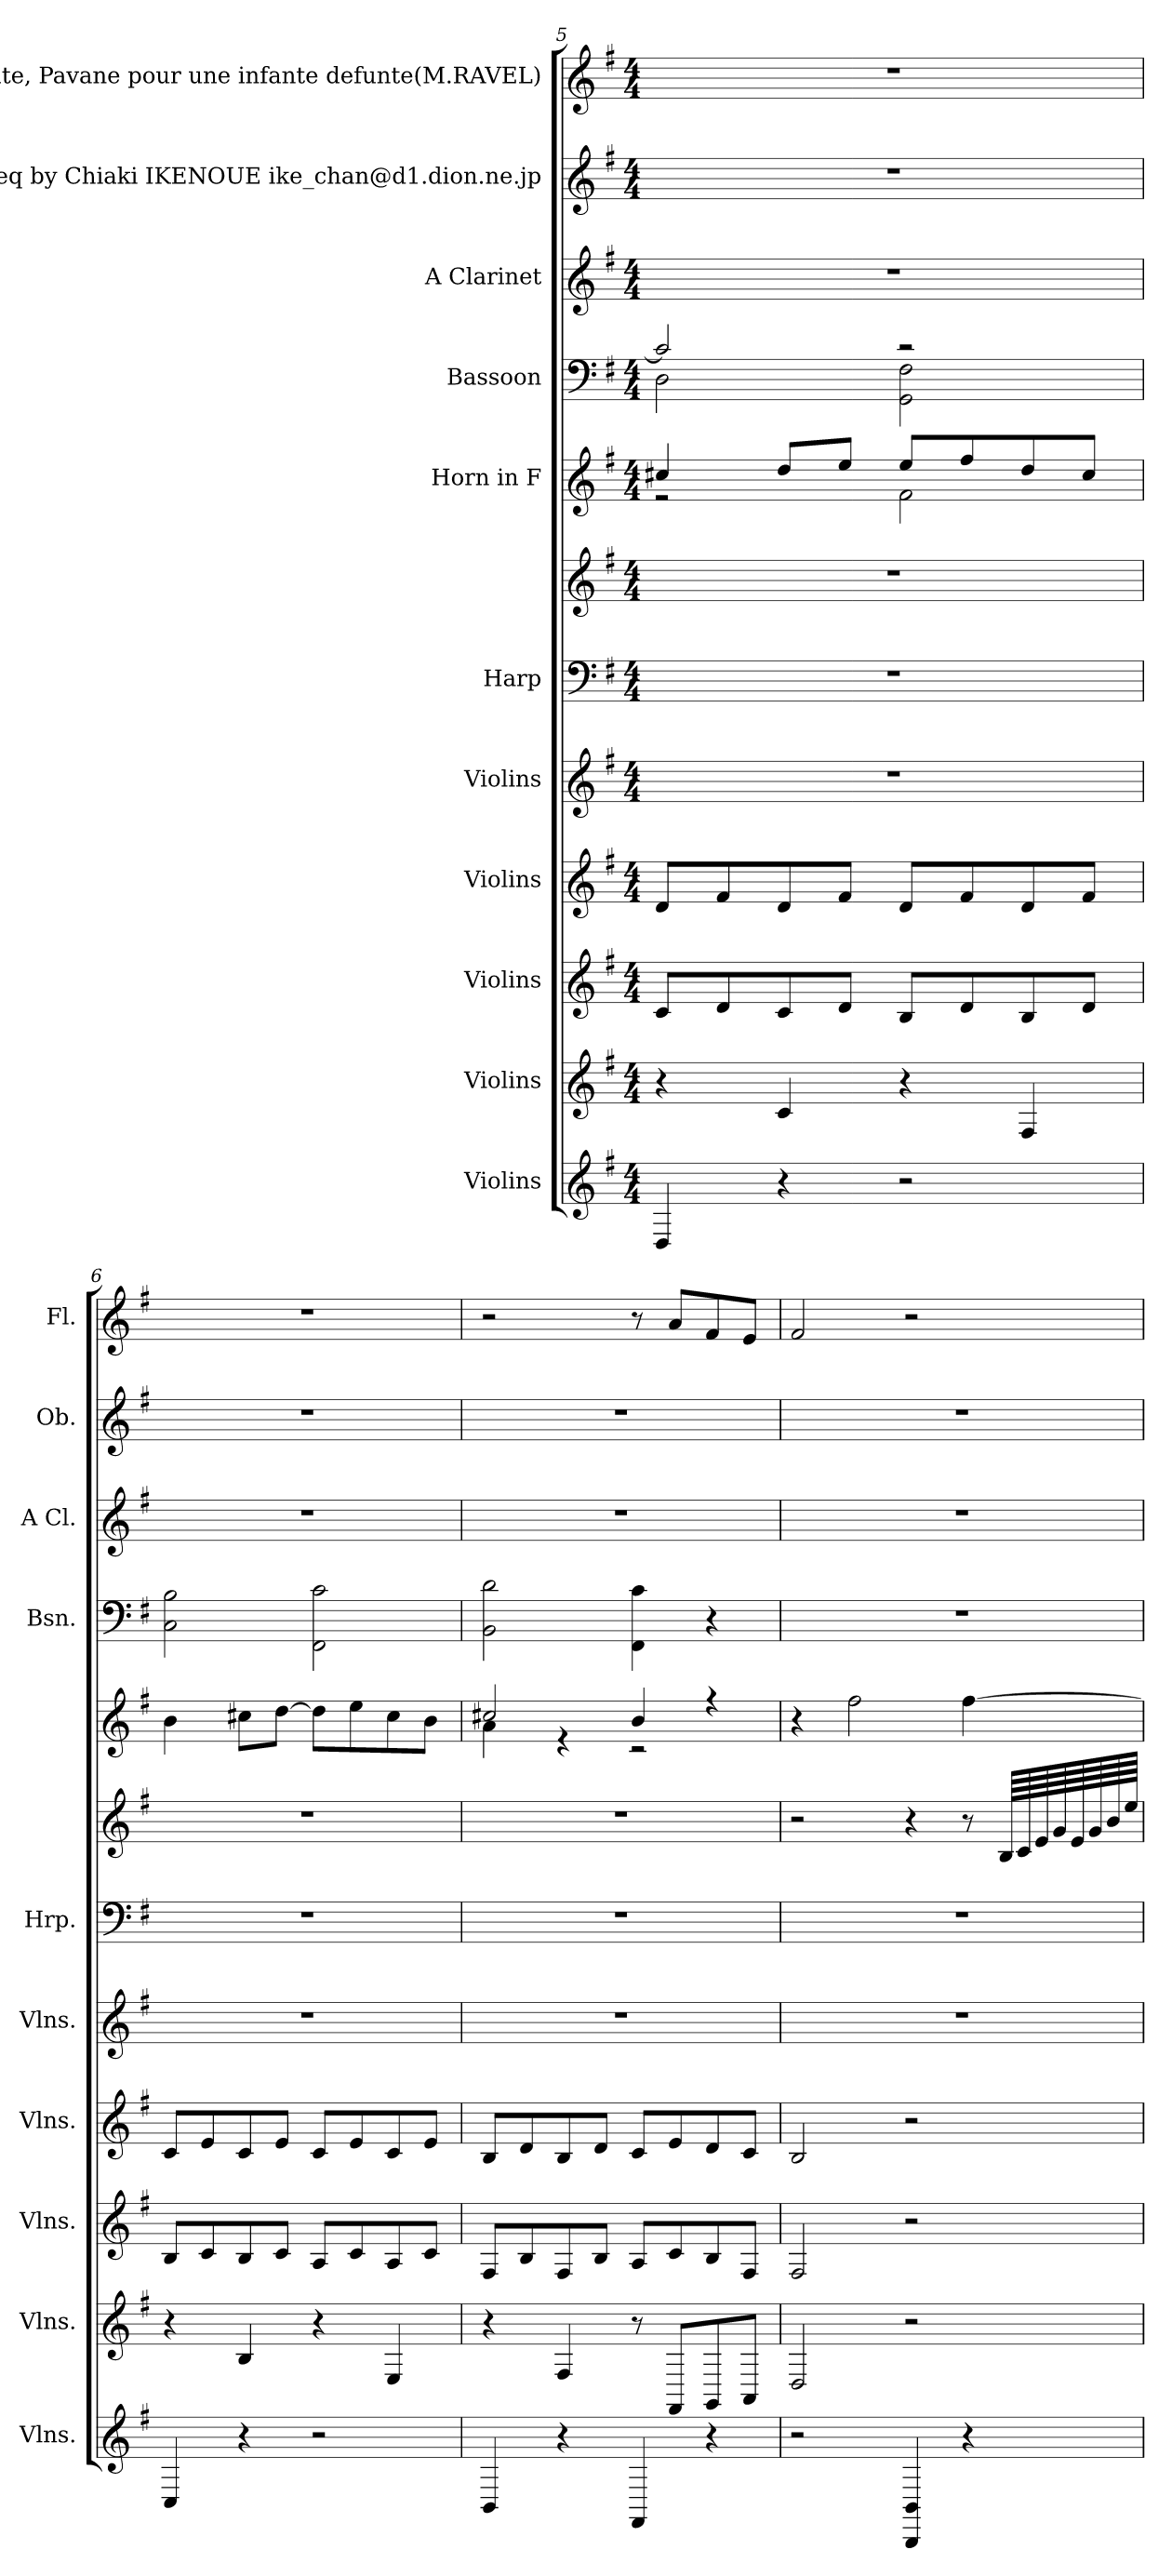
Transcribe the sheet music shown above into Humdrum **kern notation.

**kern	**kern	**kern	**kern	**kern	**kern	**kern	**kern	**kern	**kern	**kern	**kern
*part11	*part10	*part9	*part8	*part7	*part6	*part6	*part5	*part4	*part3	*part2	*part1
*staff12	*staff11	*staff10	*staff9	*staff8	*staff7	*staff6	*staff5	*staff4	*staff3	*staff2	*staff1
*I"Violins	*I"Violins	*I"Violins	*I"Violins	*I"Violins	*I"Harp	*	*I"Horn in F	*I"Bassoon	*I"A Clarinet	*I"Oboe, seq by Chiaki IKENOUE ike_chan@d1.dion.ne.jp	*I"Flute, Pavane pour une infante defunte(M.RAVEL)
*I'Vlns.	*I'Vlns.	*I'Vlns.	*I'Vlns.	*I'Vlns.	*I'Hrp.	*	*	*I'Bsn.	*I'A Cl.	*I'Ob.	*I'Fl.
*clefG2	*clefG2	*clefG2	*clefG2	*clefG2	*clefF4	*clefG2	*clefG2	*clefF4	*clefG2	*clefG2	*clefG2
*	*	*	*	*	*	*	*ITrd4c7	*	*ITrd2c3	*	*
*k[f#]	*k[f#]	*k[f#]	*k[f#]	*k[f#]	*k[f#]	*k[f#]	*k[]	*k[f#]	*k[f#c#g#d#]	*k[f#]	*k[f#]
*M4/4	*M4/4	*M4/4	*M4/4	*M4/4	*M4/4	*M4/4	*M4/4	*M4/4	*M4/4	*M4/4	*M4/4
*MM44	*MM44	*MM44	*MM44	*MM44	*MM44	*MM44	*MM44	*MM44	*MM44	*MM44	*MM44
=5	=5	=5	=5	=5	=5	=5	=5	=5	=5	=5	=5
*	*	*	*	*	*	*	*^	*^	*	*	*
4D/	4r	8c/L	8d/L	1r	1r	1r	4f#X/	2r	2c/]	2D\	1r	1r	1r
.	.	8d/	8f#/	.	.	.	.	.	.	.	.	.	.
4r	4c/	8c/	8d/	.	.	.	8g/L	.	.	.	.	.	.
.	.	8d/J	8f#/J	.	.	.	8a/J	.	.	.	.	.	.
2r	4r	8B/L	8d/L	.	.	.	8a/L	2B\	2r	2GG\ 2F#\	.	.	.
.	.	8d/	8f#/	.	.	.	8b/	.	.	.	.	.	.
.	4F#/	8B/	8d/	.	.	.	8g/	.	.	.	.	.	.
.	.	8d/J	8f#/J	.	.	.	8f#/J	.	.	.	.	.	.
*	*	*	*	*	*	*	*v	*v	*	*	*	*	*
*	*	*	*	*	*	*	*	*v	*v	*	*	*
=6	=6	=6	=6	=6	=6	=6	=6	=6	=6	=6	=6
4C/	4r	8B/L	8c/L	1r	1r	1r	4e\	2C\ 2B\	1r	1r	1r
.	.	8c/	8e/	.	.	.	.	.	.	.	.
4r	4B/	8B/	8c/	.	.	.	8f#X\L	.	.	.	.
.	.	8c/J	8e/J	.	.	.	[8g\J	.	.	.	.
2r	4r	8A/L	8c/L	.	.	.	8g\L]	2FF#\ 2c\	.	.	.
.	.	8c/	8e/	.	.	.	8a\	.	.	.	.
.	4E/	8A/	8c/	.	.	.	8f#\	.	.	.	.
.	.	8c/J	8e/J	.	.	.	8e\J	.	.	.	.
!!LO:PB:g=z
=7	=7	=7	=7	=7	=7	=7	=7	=7	=7	=7	=7
*	*	*	*	*	*	*	*^	*	*	*	*
4BB/	4r	8F#/L	8B/L	1r	1r	1r	2f#X/	4d\	2BB\ 2d\	1r	1r	2r
.	.	8B/	8d/	.	.	.	.	.	.	.	.	.
4r	4F#/	8F#/	8B/	.	.	.	.	4r	.	.	.	.
.	.	8B/J	8d/J	.	.	.	.	.	.	.	.	.
4FF#/	8r	8A/L	8c/L	.	.	.	4e/	2r	4FF#\ 4c\	.	.	8r
.	8FF#/L	8c/	8e/	.	.	.	.	.	.	.	.	8a/L
4r	8GG/	8B/	8d/	.	.	.	4r	.	4r	.	.	8f#/
.	8AA/J	8F#/J	8c/J	.	.	.	.	.	.	.	.	8e/J
*	*	*	*	*	*	*	*v	*v	*	*	*	*
=8	=8	=8	=8	=8	=8	=8	=8	=8	=8	=8	=8
2r	2D/	2F#/	2B/	1r	1r	2r	4r	1r	1r	1r	2f#/
.	.	.	.	.	.	.	2b\	.	.	.	.
4BBB/ 4BB/	2r	2r	2r	.	.	4r	.	.	.	.	2r
4r	.	.	.	.	.	8r	[4b\	.	.	.	.
.	.	.	.	.	.	64B/LLLL	.	.	.	.	.
.	.	.	.	.	.	64c/	.	.	.	.	.
.	.	.	.	.	.	64e/	.	.	.	.	.
.	.	.	.	.	.	64g/	.	.	.	.	.
.	.	.	.	.	.	64e/	.	.	.	.	.
.	.	.	.	.	.	64g/	.	.	.	.	.
.	.	.	.	.	.	64b/	.	.	.	.	.
.	.	.	.	.	.	64ee/JJJJ	.	.	.	.	.
=	=	=	=	=	=	=	=	=	=	=	=
*-	*-	*-	*-	*-	*-	*-	*-	*-	*-	*-	*-
